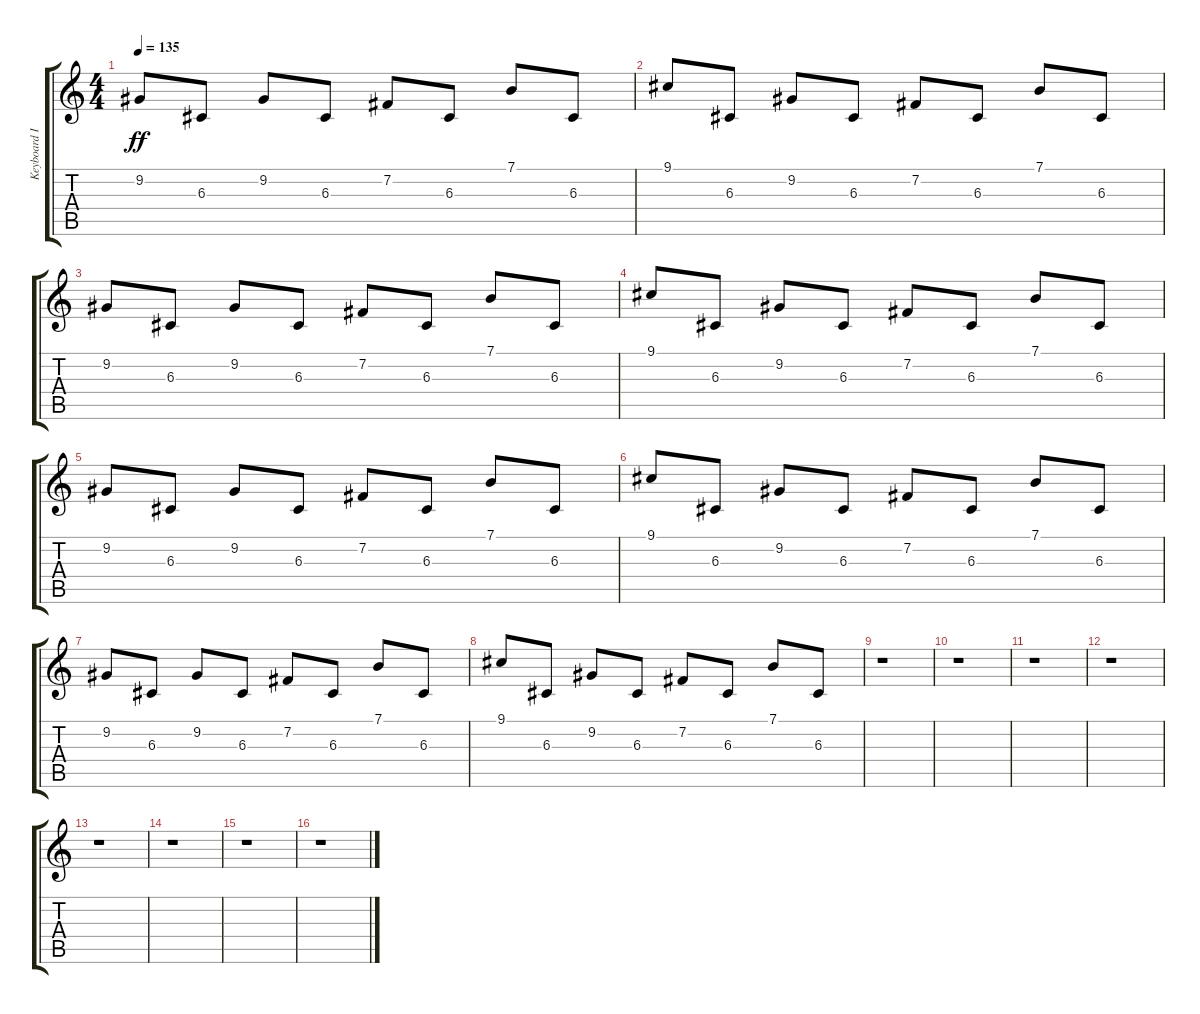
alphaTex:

\track ("Keyboard II" "Keyboard I") {instrument fx4atmosphere}
\staff {score tabs}
\tuning (E4 B3 G3 D3 A2 E2) {hide}
\ts (4 4)
\tempo 135
\clef g2
\ks c
9.2.8{dy ff} 6.3.8 9.2.8 6.3.8 7.2.8 6.3.8 7.1.8 6.3.8 |
9.1.8 6.3.8 9.2.8 6.3.8 7.2.8 6.3.8 7.1.8 6.3.8 |
9.2.8 6.3.8 9.2.8 6.3.8 7.2.8 6.3.8 7.1.8 6.3.8 |
9.1.8 6.3.8 9.2.8 6.3.8 7.2.8 6.3.8 7.1.8 6.3.8 |
9.2.8 6.3.8 9.2.8 6.3.8 7.2.8 6.3.8 7.1.8 6.3.8 |
9.1.8 6.3.8 9.2.8 6.3.8 7.2.8 6.3.8 7.1.8 6.3.8 |
9.2.8 6.3.8 9.2.8 6.3.8 7.2.8 6.3.8 7.1.8 6.3.8 |
9.1.8 6.3.8 9.2.8 6.3.8 7.2.8 6.3.8 7.1.8 6.3.8 |
r.1 |
r.1 |
r.1 |
r.1 |
r.1 |
r.1 |
r.1 |
r.1
